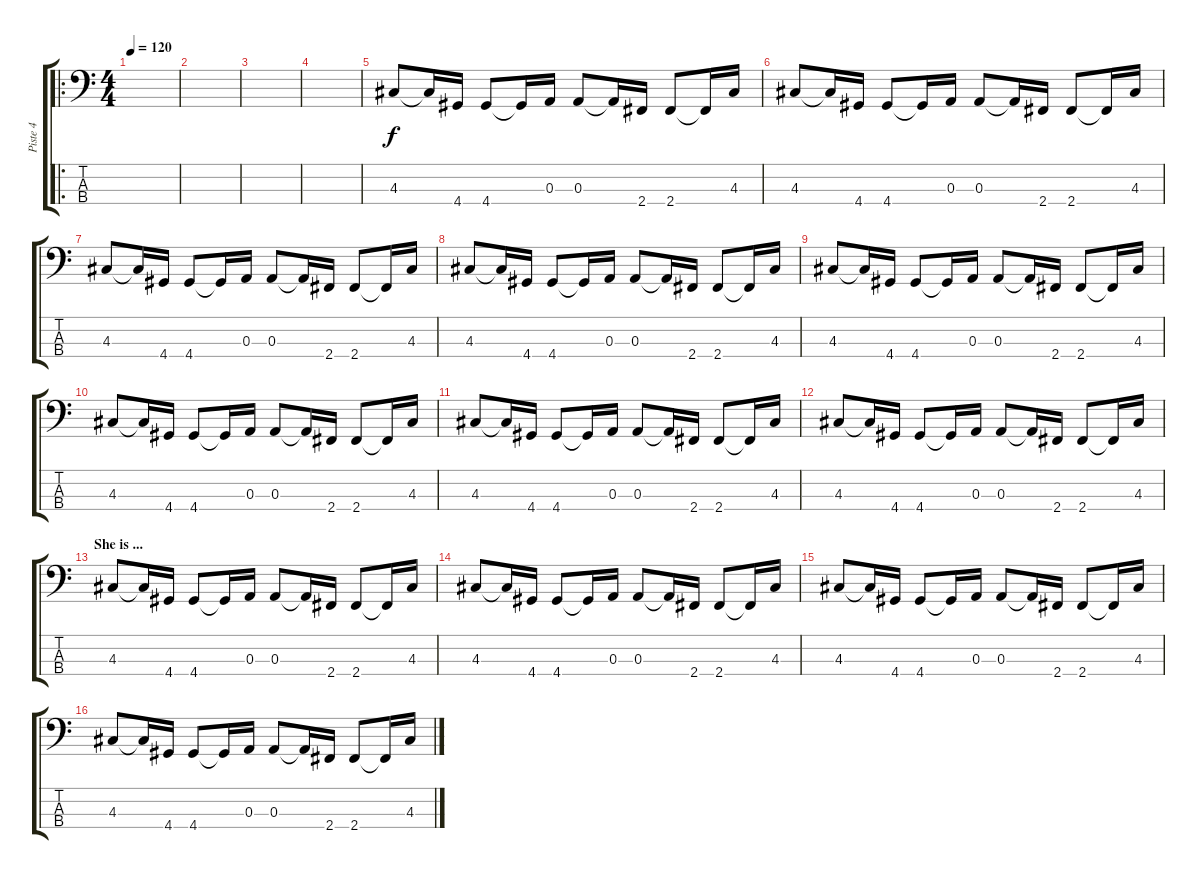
\track ("Piste 4" "Piste 4") {instrument acousticbass}
\staff {score tabs}
\tuning (G2 D2 A1 E1) {hide}
\ro
\ts (4 4)
\tempo 120
\clef f4
\ks c
|
|
|
|
4.3.8 4.3{t}.16 4.4.16 4.4.8 4.4{t}.16 0.3.16 0.3.8 0.3{t}.16 2.4.16 2.4.8 2.4{t}.16 4.3.16 |
4.3.8 4.3{t}.16 4.4.16 4.4.8 4.4{t}.16 0.3.16 0.3.8 0.3{t}.16 2.4.16 2.4.8 2.4{t}.16 4.3.16 |
4.3.8 4.3{t}.16 4.4.16 4.4.8 4.4{t}.16 0.3.16 0.3.8 0.3{t}.16 2.4.16 2.4.8 2.4{t}.16 4.3.16 |
4.3.8 4.3{t}.16 4.4.16 4.4.8 4.4{t}.16 0.3.16 0.3.8 0.3{t}.16 2.4.16 2.4.8 2.4{t}.16 4.3.16 |
4.3.8 4.3{t}.16 4.4.16 4.4.8 4.4{t}.16 0.3.16 0.3.8 0.3{t}.16 2.4.16 2.4.8 2.4{t}.16 4.3.16 |
4.3.8 4.3{t}.16 4.4.16 4.4.8 4.4{t}.16 0.3.16 0.3.8 0.3{t}.16 2.4.16 2.4.8 2.4{t}.16 4.3.16 |
4.3.8 4.3{t}.16 4.4.16 4.4.8 4.4{t}.16 0.3.16 0.3.8 0.3{t}.16 2.4.16 2.4.8 2.4{t}.16 4.3.16 |
4.3.8 4.3{t}.16 4.4.16 4.4.8 4.4{t}.16 0.3.16 0.3.8 0.3{t}.16 2.4.16 2.4.8 2.4{t}.16 4.3.16 |
\section ("" "She is ...")
4.3.8 4.3{t}.16 4.4.16 4.4.8 4.4{t}.16 0.3.16 0.3.8 0.3{t}.16 2.4.16 2.4.8 2.4{t}.16 4.3.16 |
4.3.8 4.3{t}.16 4.4.16 4.4.8 4.4{t}.16 0.3.16 0.3.8 0.3{t}.16 2.4.16 2.4.8 2.4{t}.16 4.3.16 |
4.3.8 4.3{t}.16 4.4.16 4.4.8 4.4{t}.16 0.3.16 0.3.8 0.3{t}.16 2.4.16 2.4.8 2.4{t}.16 4.3.16 |
4.3.8 4.3{t}.16 4.4.16 4.4.8 4.4{t}.16 0.3.16 0.3.8 0.3{t}.16 2.4.16 2.4.8 2.4{t}.16 4.3.16
